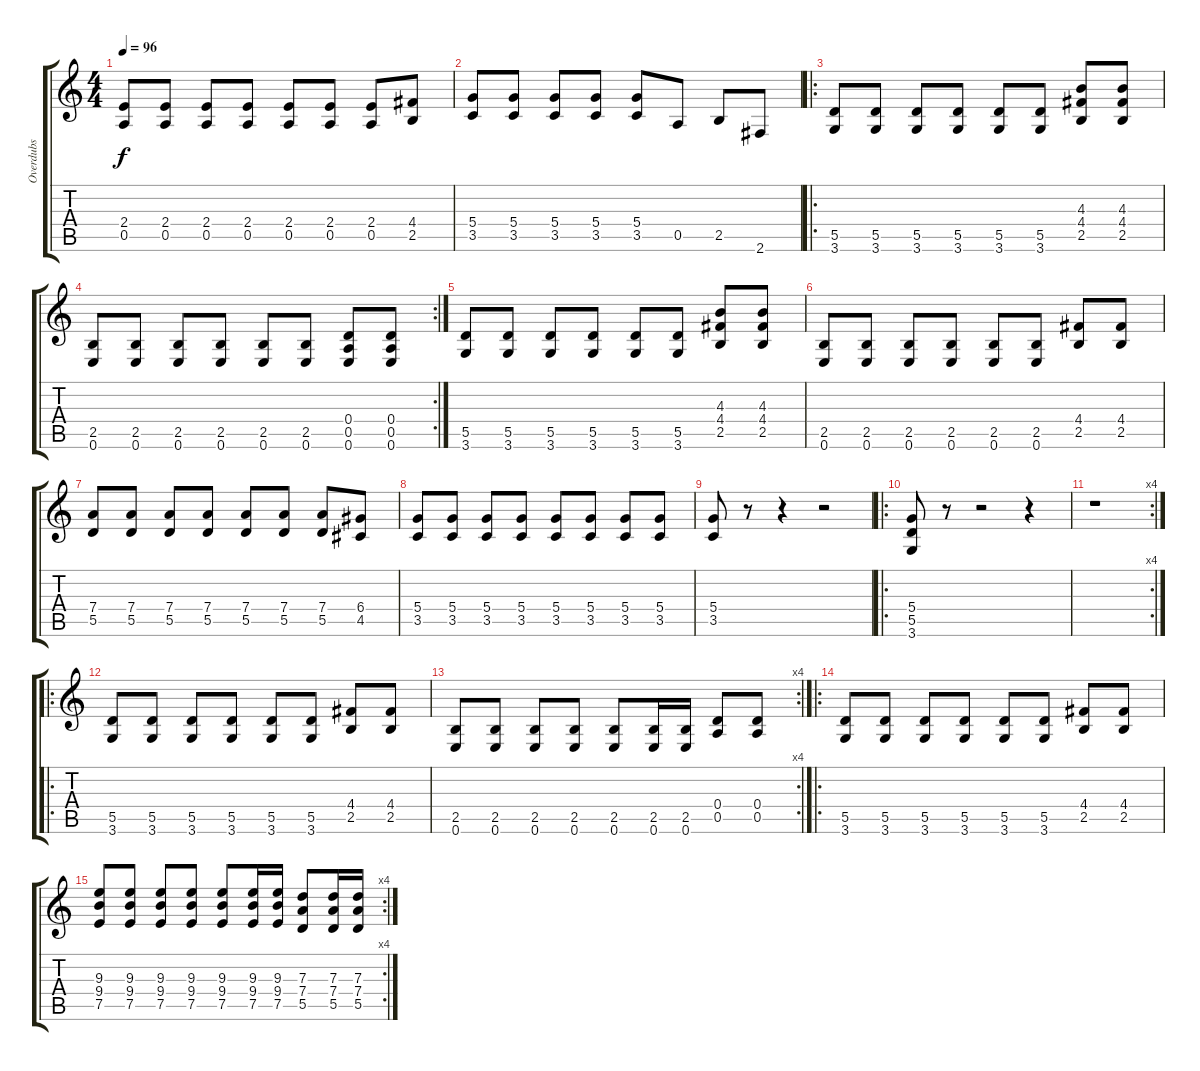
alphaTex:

\track ("Overdubs" "Overdubs") {instrument distortionguitar}
\staff {score tabs}
\tuning (E4 B3 G3 D3 A2 E2) {hide}
\ts (4 4)
\tempo 96
\clef g2
\ks c
(2.4 0.5).8{dy f} (2.4 0.5).8 (2.4 0.5).8 (2.4 0.5).8 (2.4 0.5).8 (2.4 0.5).8 (2.4 0.5).8 (4.4 2.5).8 |
(5.4 3.5).8 (5.4 3.5).8 (5.4 3.5).8 (5.4 3.5).8 (5.4 3.5).8 0.5.8 2.5.8 2.6.8 |
\ro
(5.5 3.6).8 (5.5 3.6).8 (5.5 3.6).8 (5.5 3.6).8 (5.5 3.6).8 (5.5 3.6).8 (4.3 4.4 2.5).8 (4.3 4.4 2.5).8 |
\rc 2
(2.5 0.6).8 (2.5 0.6).8 (2.5 0.6).8 (2.5 0.6).8 (2.5 0.6).8 (2.5 0.6).8 (0.4 0.5 0.6).8 (0.4 0.5 0.6).8 |
(5.5 3.6).8 (5.5 3.6).8 (5.5 3.6).8 (5.5 3.6).8 (5.5 3.6).8 (5.5 3.6).8 (4.3 4.4 2.5).8 (4.3 4.4 2.5).8 |
(2.5 0.6).8 (2.5 0.6).8 (2.5 0.6).8 (2.5 0.6).8 (2.5 0.6).8 (2.5 0.6).8 (4.4 2.5).8 (4.4 2.5).8 |
(7.4 5.5).8 (7.4 5.5).8 (7.4 5.5).8 (7.4 5.5).8 (7.4 5.5).8 (7.4 5.5).8 (7.4 5.5).8 (6.4 4.5).8 |
(5.4 3.5).8 (5.4 3.5).8 (5.4 3.5).8 (5.4 3.5).8 (5.4 3.5).8 (5.4 3.5).8 (5.4 3.5).8 (5.4 3.5).8 |
(5.4 3.5).8 r.8 r.4 r.2 |
\ro
(5.4 5.5 3.6).8 r.8 r.2 r.4 |
\rc 4
r.1 |
\ro
(5.5 3.6).8 (5.5 3.6).8 (5.5 3.6).8 (5.5 3.6).8 (5.5 3.6).8 (5.5 3.6).8 (4.4 2.5).8 (4.4 2.5).8 |
\rc 4
(2.5 0.6).8 (2.5 0.6).8 (2.5 0.6).8 (2.5 0.6).8 (2.5 0.6).8 (2.5 0.6).16 (2.5 0.6).16 (0.4 0.5).8 (0.4 0.5).8 |
\ro
(5.5 3.6).8 (5.5 3.6).8 (5.5 3.6).8 (5.5 3.6).8 (5.5 3.6).8 (5.5 3.6).8 (4.4 2.5).8 (4.4 2.5).8 |
\rc 4
(9.3 9.4 7.5).8 (9.3 9.4 7.5).8 (9.3 9.4 7.5).8 (9.3 9.4 7.5).8 (9.3 9.4 7.5).8 (9.3 9.4 7.5).16 (9.3 9.4 7.5).16 (7.3 7.4 5.5).8 (7.3 7.4 5.5).16 (7.3 7.4 5.5).16
